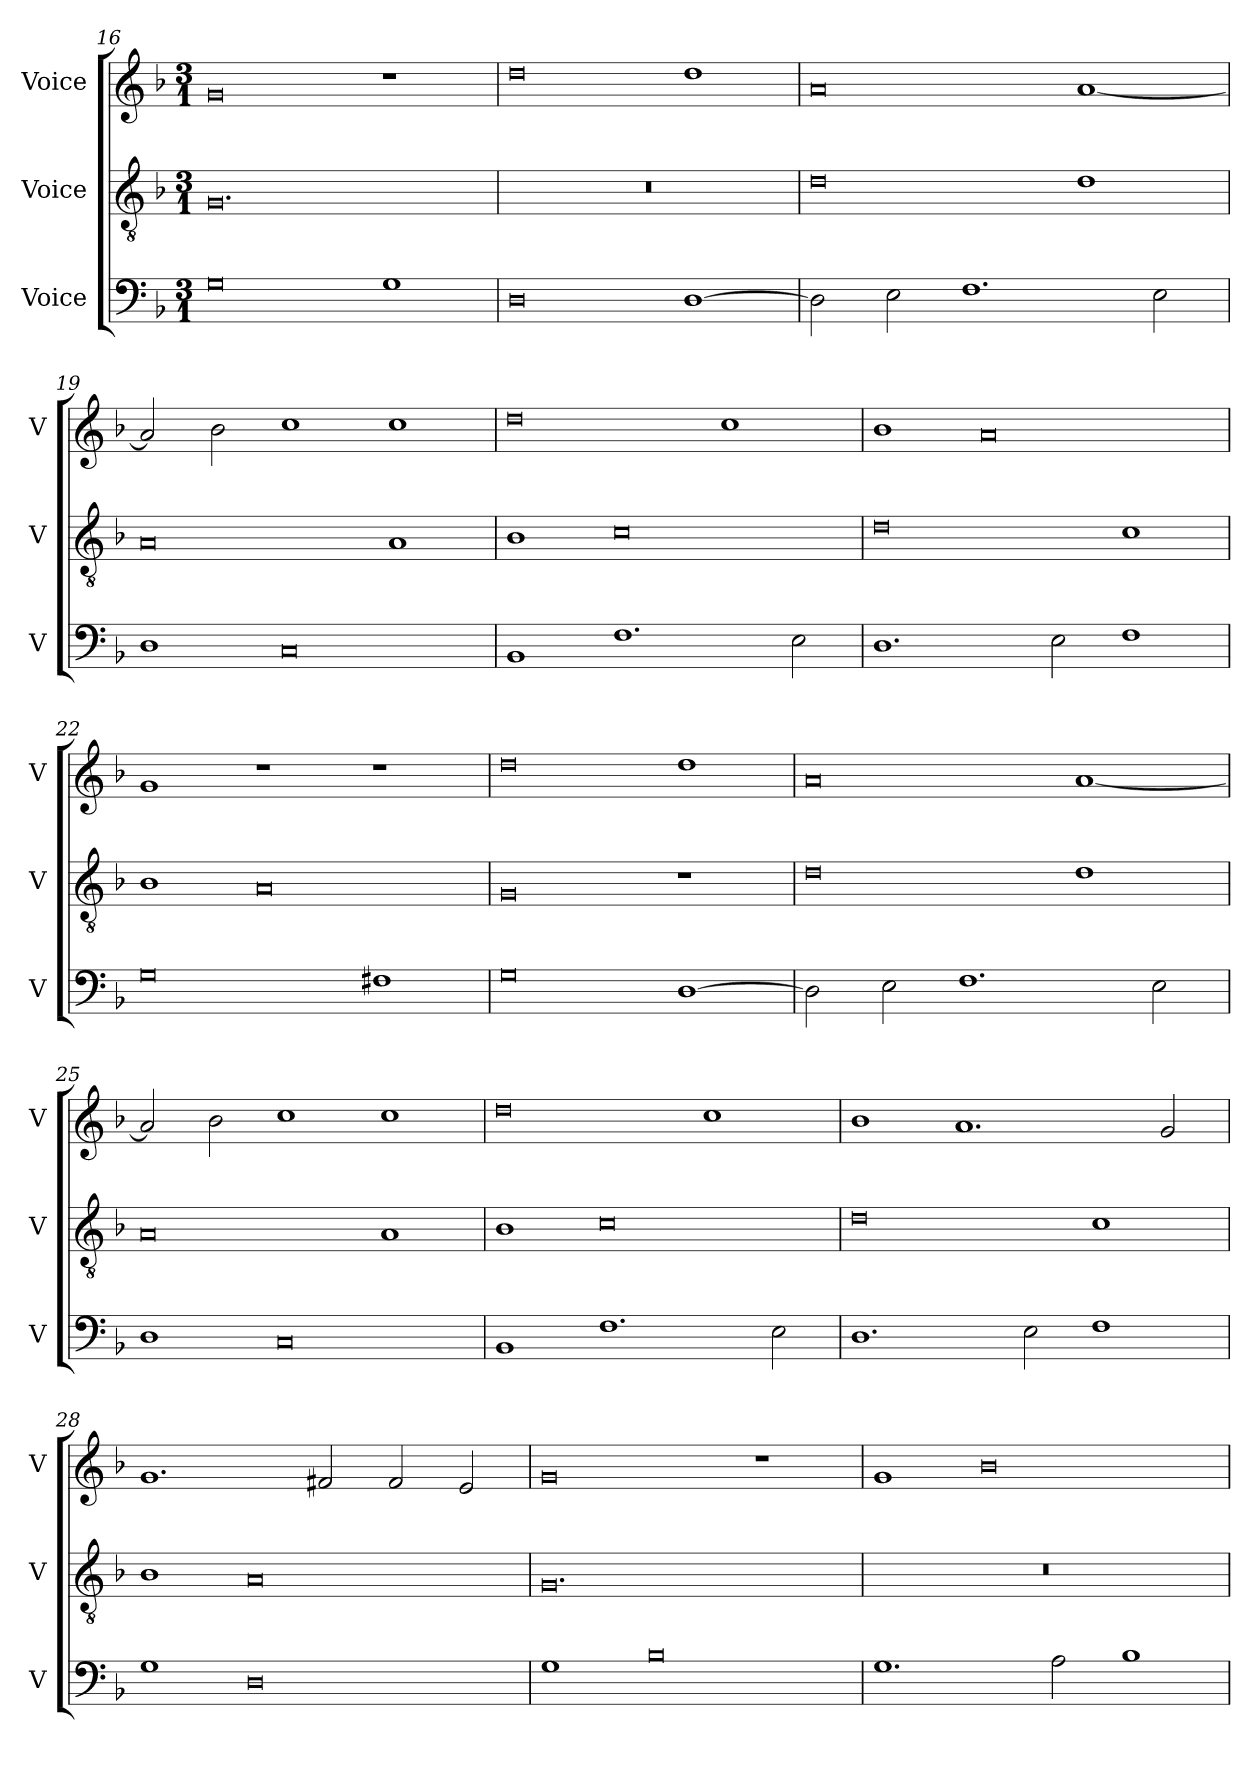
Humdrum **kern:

**kern	**kern	**kern
*part3	*part2	*part1
*staff3	*staff2	*staff1
*I"Voice	*I"Voice	*I"Voice
*I'V	*I'V	*I'V
!!LO:LB:g=z
*clefF4	*clefGv2	*clefG2
*k[b-]	*k[b-]	*k[b-]
*M3/1	*M3/1	*M3/1
=16	=16	=16
0G	0.G	0g
1G	.	1r
=17	=17	=17
0D	0.r	0dd
[1D	.	1dd
=18	=18	=18
2D\]	0d	0a
2E\	.	.
1.F	.	.
.	1d	[1a
2E\	.	.
!!LO:LB:g=z
=19	=19	=19
1D	0A	2a/]
.	.	2b-\
0C	.	1cc
.	1A	1cc
=20	=20	=20
1BB-	1B-	0dd
1.F	0c	.
.	.	1cc
2E\	.	.
=21	=21	=21
1.D	0d	1b-
.	.	0a
2E\	.	.
1F	1c	.
!!LO:LB:g=z
=22	=22	=22
0G	1B-	1g
.	0A	1r
1F#X	.	1r
=23	=23	=23
0G	0G	0dd
[1D	1r	1dd
=24	=24	=24
2D\]	0d	0a
2E\	.	.
1.F	.	.
.	1d	[1a
2E\	.	.
!!LO:LB:g=z
=25	=25	=25
1D	0A	2a/]
.	.	2b-\
0C	.	1cc
.	1A	1cc
=26	=26	=26
1BB-	1B-	0dd
1.F	0c	.
.	.	1cc
2E\	.	.
=27	=27	=27
1.D	0d	1b-
.	.	1.a
2E\	.	.
1F	1c	.
.	.	2g/
!!LO:PB:g=z
=28	=28	=28
1G	1B-	1.g
0D	0A	.
.	.	2f#X/
.	.	2f#/
.	.	2e/
=29	=29	=29
1G	0.G	0g
0B-	.	.
.	.	1r
=30	=30	=30
1.G	0.r	1g
.	.	0b-
2A\	.	.
1B-	.	.
=	=	=
*-	*-	*-
